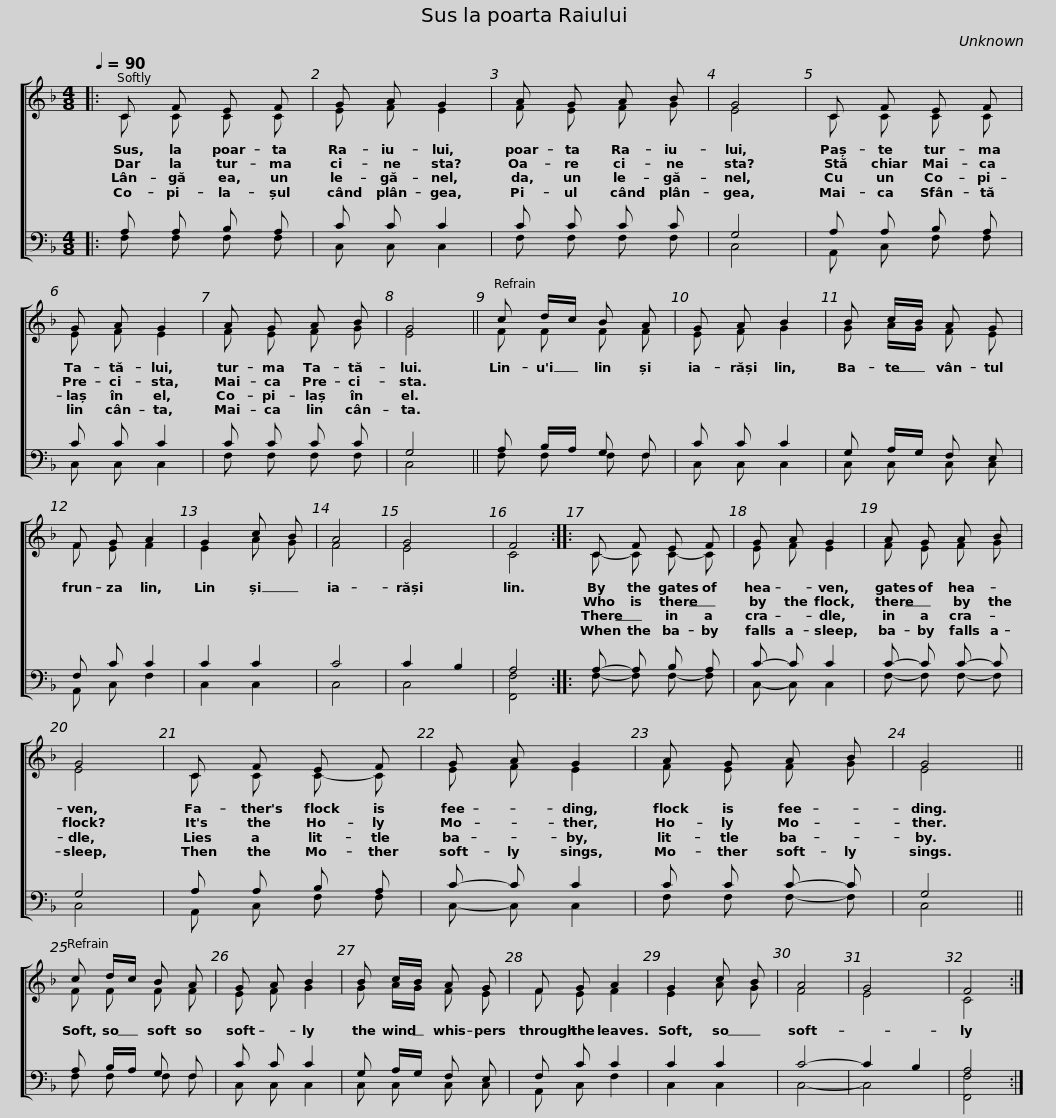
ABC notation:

X:1
%%score [ ( 1 2 ) ( 3 4 ) ]
L:1/8
Q:1/4=90
M:4/8
I:linebreak $
K:F
V:1 treble
V:2 treble
V:3 bass
V:4 bass
V:1
|: C F E F | G A G2 | A G A B | G4 |$ C F E F | %5
 G A G2 | A G A B | G4 ||$ c d/c/ B A | G A B2 | %10
 B c/B/ A G | F G A2 |$ G2 c B | A4 | G4 | %15
 F4 ::$ C F E F | G A G2 | A G A B | G4 |$ %20
 C F E F | G A G2 | A G A B | G4 ||$ c d/c/ B A | %25
 G A B2 | B c/B/ A G | F G A2 |$ G2 c B | A4 | %30
 G4 | F4 :| %32
V:2
|: C C C C | E F E2 | F E F G | E4 |$ C C C C | %5
 E F E2 | F E F G | E4 ||$ F F F F | E F G2 | %10
 G A/G/ F E | F E F2 |$ E2 A G | F4 | E4 | %15
 C4 ::$ C- C C- C | E F E2 | F E F G | E4 |$ %20
 C C C- C | E F E2 | F E F G | E4 ||$ F F F F | %25
 E F G2 | G A/G/ F E | F E F2 |$ E2 A G | F4 | %30
 E4 | C4 :| %32
V:3
|: A, A, B, A, | C C C2 | C C C C | G,4 |$ A, A, B, A, | %5
 C C C2 | C C C C | G,4 ||$ A, B,/A,/ G, F, | C C C2 | %10
 G, A,/G,/ F, E, | F, C C2 |$ C2 C2 | C4 | C2 B,2 | %15
 A,4 ::$ A,- A, B, A, | C- C C2 | C- C C- C | G,4 |$ %20
 A, A, B, A, | C- C C2 | C C C- C | G,4 ||$ A, B,/A,/ G, F, | %25
 C C C2 | G, A,/G,/ F, E, | F, C C2 |$ C2 C2 | C4- | %30
 C2 B,2 | A,4 :| %32
V:4
|: F, F, F, F, | C, C, C,2 | F, F, F, F, | C,4 |$ A,, C, F, F, | %5
 C, C, C,2 | F, F, F, F, | C,4 ||$ F, F, F, F, | C, C, C,2 | %10
 C, C, C, C, | A,, C, F,2 |$ C,2 C,2 | C,4 | C,4 | %15
 [F,,F,]4 ::$ F,- F, F,- F, | C,- C, C,2 | F,- F, F,- F, | C,4 |$ %20
 A,, C, F, F, | C,- C, C,2 | F, F, F,- F, | C,4 ||$ F, F, F, F, | %25
 C, C, C,2 | C, C, C, C, | A,, C, F,2 |$ C,2 C,2 | C,4- | %30
 C,4 | [F,,F,]4 :| %32
